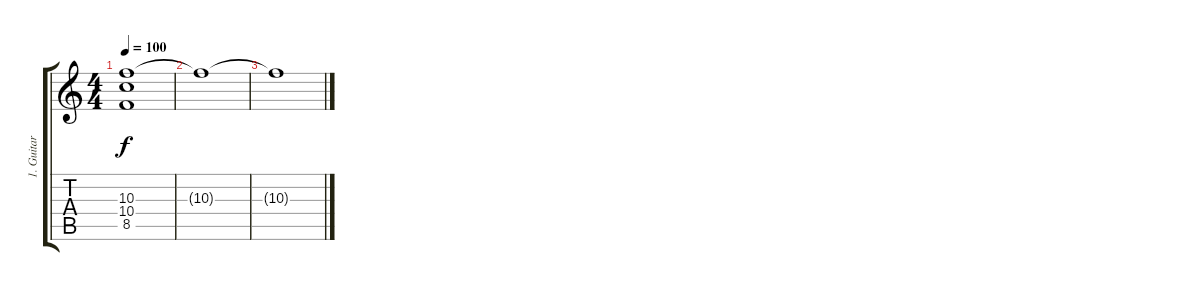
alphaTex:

\track ("1. Guitar" "1. Guitar") {instrument distortionguitar}
\staff {score tabs}
\tuning (E4 B3 G3 D3 A2 E2) {hide}
\ts (4 4)
\tempo 100
\clef g2
\ks c
(10.3{t} 10.4{t} 8.5{t}).1{dy f} |
10.3{t}.1 |
10.3{t}.1
